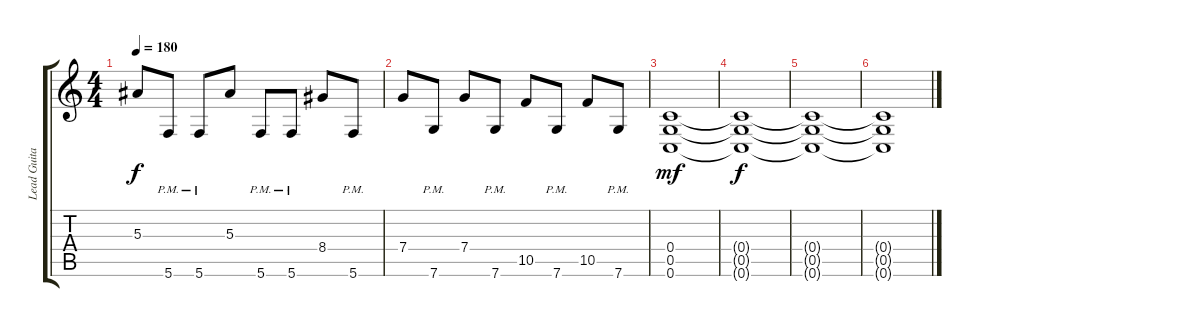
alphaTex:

\track ("Lead Guitar" "Lead Guita") {instrument distortionguitar}
\staff {score tabs}
\tuning (D4 A3 F3 C3 G2 C2) {hide}
\ts (4 4)
\tempo 180
\clef g2
\ks c
5.3.8{dy f} 5.6{pm}.8 5.6{pm}.8 5.3.8 5.6{pm}.8 5.6{pm}.8 8.4.8 5.6{pm}.8 |
7.4.8 7.6{pm}.8 7.4.8 7.6{pm}.8 10.5.8 7.6{pm}.8 10.5.8 7.6{pm}.8 |
(0.4 0.5 0.6).1{dy mf} |
(0.4{t} 0.5{t} 0.6{t}).1{dy f} |
(0.4{t} 0.5{t} 0.6{t}).1 |
(0.4{t} 0.5{t} 0.6{t}).1
